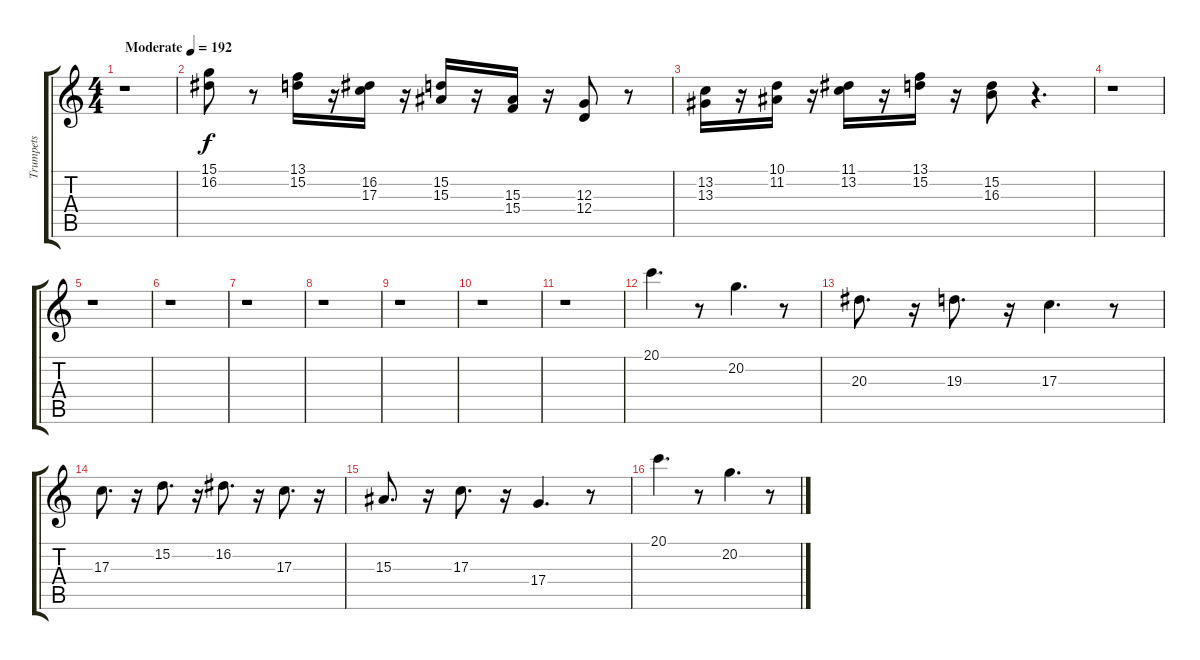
\track ("Trumpets" "Trumpets") {instrument trumpet}
\staff {score tabs}
\tuning (E4 B3 G3 D3 A2 E2) {hide}
\ts (4 4)
\tempo (192 "Moderate")
\clef g2
\ks c
r.1{dy f instrument trumpet} |
(15.1 16.2).8 r.8 (13.1 15.2).16 r.16 (16.2 17.3).16 r.16 (15.2 15.3).16 r.16 (15.3 15.4).16 r.16 (12.3 12.4).8 r.8 |
(13.2 13.3).16 r.16 (10.1 11.2).16 r.16 (11.1 13.2).16 r.16 (13.1 15.2).16 r.16 (15.2 16.3).8 r.4{d} |
r.1 |
r.1 |
r.1 |
r.1 |
r.1 |
r.1 |
r.1 |
r.1 |
20.1.4{d} r.8 20.2.4{d} r.8 |
20.3.8{d} r.16 19.3.8{d} r.16 17.3.4{d} r.8 |
17.3.8{d} r.16 15.2.8{d} r.16 16.2.8{d} r.16 17.3.8{d} r.16 |
15.3.8{d} r.16 17.3.8{d} r.16 17.4.4{d} r.8 |
20.1.4{d} r.8 20.2.4{d} r.8
